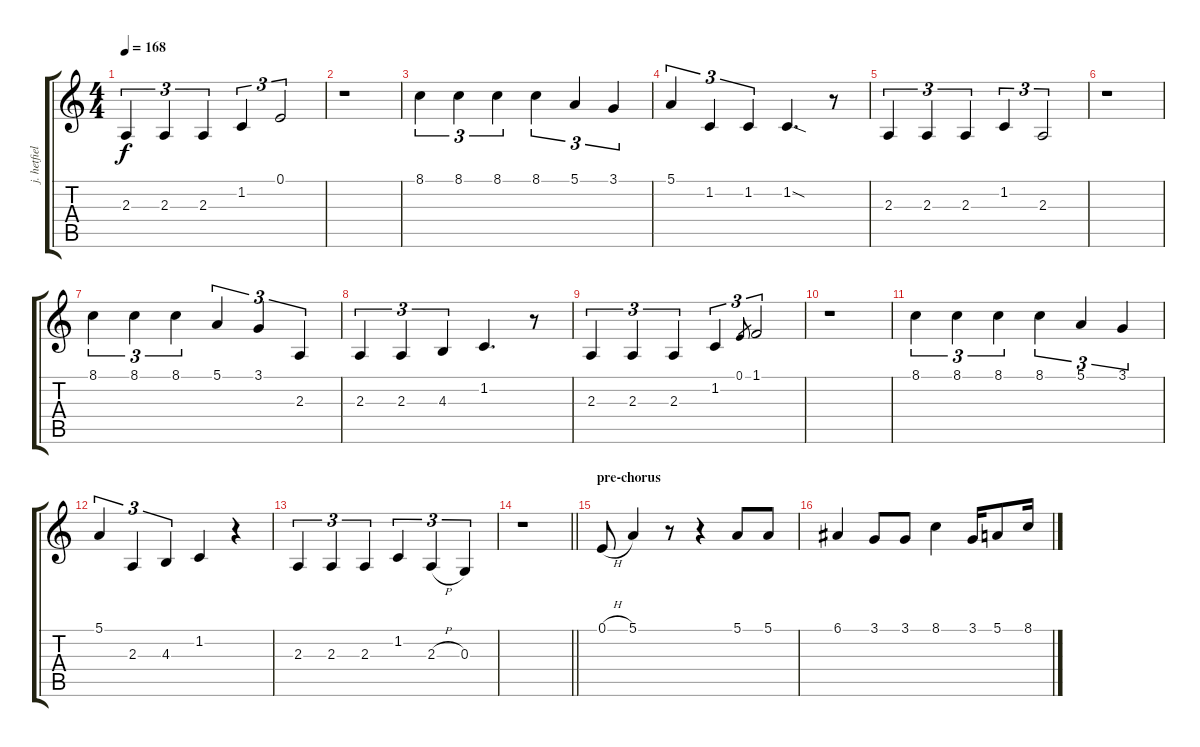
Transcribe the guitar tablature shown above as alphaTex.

\track ("j. hetfield - lead voc." "j. hetfiel") {instrument baritonesax}
\staff {score tabs}
\tuning (E4 B3 G3 D3 A2 E2) {hide}
\ts (4 4)
\tempo 168
\clef g2
\ks c
2.3.4{tu (3 2) dy f} 2.3.4{tu (3 2)} 2.3.4{tu (3 2)} 1.2.4{tu (3 2)} 0.1.2{tu (3 2)} |
r.1 |
8.1.4{tu (3 2)} 8.1.4{tu (3 2)} 8.1.4{tu (3 2)} 8.1.4{tu (3 2)} 5.1.4{tu (3 2)} 3.1.4{tu (3 2)} |
5.1.4{tu (3 2)} 1.2.4{tu (3 2)} 1.2.4{tu (3 2)} 1.2{sod}.4{d} r.8 |
2.3.4{tu (3 2)} 2.3.4{tu (3 2)} 2.3.4{tu (3 2)} 1.2.4{tu (3 2)} 2.3.2{tu (3 2)} |
r.1 |
8.1.4{tu (3 2)} 8.1.4{tu (3 2)} 8.1.4{tu (3 2)} 5.1.4{tu (3 2)} 3.1.4{tu (3 2)} 2.3.4{tu (3 2)} |
2.3.4{tu (3 2)} 2.3.4{tu (3 2)} 4.3.4{tu (3 2)} 1.2.4{d} r.8 |
2.3.4{tu (3 2)} 2.3.4{tu (3 2)} 2.3.4{tu (3 2)} 1.2.4{tu (3 2)} 0.1.8{gr} 1.1.2{tu (3 2)} |
r.1 |
8.1.4{tu (3 2)} 8.1.4{tu (3 2)} 8.1.4{tu (3 2)} 8.1.4{tu (3 2)} 5.1.4{tu (3 2)} 3.1.4{tu (3 2)} |
5.1.4{tu (3 2)} 2.3.4{tu (3 2)} 4.3.4{tu (3 2)} 1.2.4 r.4 |
2.3.4{tu (3 2)} 2.3.4{tu (3 2)} 2.3.4{tu (3 2)} 1.2.4{tu (3 2)} 2.3{h}.4{tu (3 2)} 0.3.4{tu (3 2)} |
\barLineRight lightlight
r.1 |
\section ("" "pre-chorus")
0.1{h}.8 5.1.4 r.8 r.4 5.1.8 5.1.8 |
6.1.4 3.1.8 3.1.8 8.1.4 3.1.16 5.1.8 8.1.16
